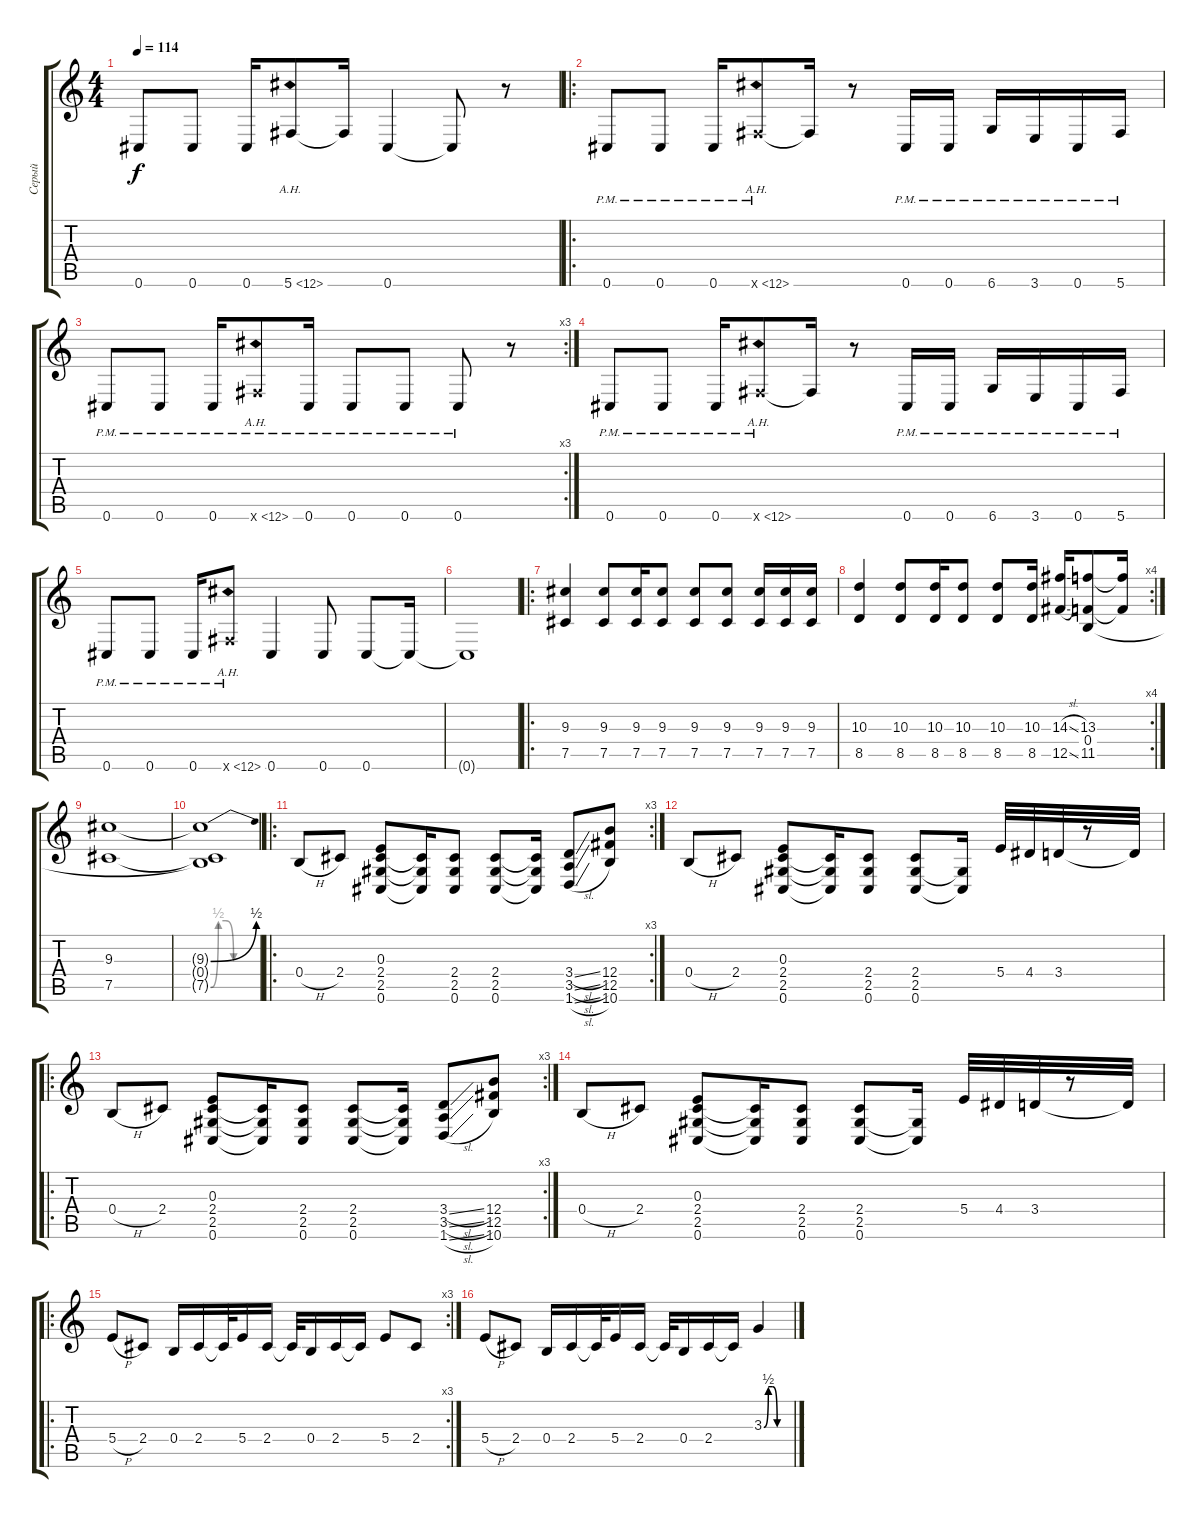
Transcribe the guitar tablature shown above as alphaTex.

\track ("Серый" "Серый") {instrument distortionguitar}
\staff {score tabs}
\tuning (Db4 Ab3 E3 B2 Gb2 Db2) {hide}
\ts (4 4)
\tempo 114
\clef g2
\ks c
0.6.8{dy f} 0.6.8 0.6.16 5.6{ah 7}.8 5.6{t}.16 0.6.4 0.6{t}.8 r.8 |
\ro
0.6{pm}.8 0.6{pm}.8 0.6{pm}.16 5.6{ah 7 pm x}.8 5.6{t}.16 r.8 0.6{pm}.16 0.6{pm}.16 6.6{pm}.16 3.6{pm}.16 0.6{pm}.16 5.6{pm}.16 |
\rc 3
0.6{pm}.8 0.6{pm}.8 0.6{pm}.16 5.6{ah 7 pm x}.8 0.6{pm}.16 0.6{pm}.8 0.6{pm}.8 0.6{pm}.8 r.8 |
0.6{pm}.8 0.6{pm}.8 0.6{pm}.16 5.6{ah 7 pm x}.8 5.6{t}.16 r.8 0.6{pm}.16 0.6{pm}.16 6.6{pm}.16 3.6{pm}.16 0.6{pm}.16 5.6{pm}.16 |
0.6{pm}.8 0.6{pm}.8 0.6{pm}.16 5.6{ah 7 pm x}.8 0.6.4 0.6.8 0.6.8 0.6{t}.16 |
0.6{t}.1 |
\ro
(9.3 7.5).4 (9.3 7.5).8 (9.3 7.5).16 (9.3 7.5).8 (9.3 7.5).8 (9.3 7.5).8 (9.3 7.5).16 (9.3 7.5).16 (9.3 7.5).16 |
\rc 4
(10.3 8.5).4 (10.3 8.5).8 (10.3 8.5).16 (10.3 8.5).8 (10.3 8.5).8 (10.3 8.5).16 (14.3{sl} 12.5{sl}).16 (13.3 0.4 11.5).8 (13.3{t} 11.5{t}).16 |
(9.3 7.5).1 |
(9.3{be (bend 0 0 60 2) t} 0.4{t} 7.5{be (custom 0 0 10 2 20 2 30 0 60 0) t}).1 |
\ro
\rc 3
0.4{h}.8 2.4.8 (0.3 2.4 2.5 0.6).8 (2.4{t} 2.5{t} 0.6{t}).16 (2.4 2.5 0.6).8 (2.4 2.5 0.6).8 (2.4{t} 2.5{t} 0.6{t}).16 (3.4{sl} 3.5{sl} 1.6{sl}).8 (12.4 12.5 10.6).8 |
0.4{h}.8 2.4.8 (0.3 2.4 2.5 0.6).8 (2.4{t} 2.5{t} 0.6{t}).16 (2.4 2.5 0.6).8 (2.4 2.5 0.6).8 (2.5{t} 0.6{t}).16 5.4.32 4.4.32 3.4.32 r.8 3.4{t}.32 |
\ro
\rc 3
0.4{h}.8 2.4.8 (0.3 2.4 2.5 0.6).8 (2.4{t} 2.5{t} 0.6{t}).16 (2.4 2.5 0.6).8 (2.4 2.5 0.6).8 (2.4{t} 2.5{t} 0.6{t}).16 (3.4{sl} 3.5{sl} 1.6{sl}).8 (12.4 12.5 10.6).8 |
0.4{h}.8 2.4.8 (0.3 2.4 2.5 0.6).8 (2.4{t} 2.5{t} 0.6{t}).16 (2.4 2.5 0.6).8 (2.4 2.5 0.6).8 (2.5{t} 0.6{t}).16 5.4.32 4.4.32 3.4.32 r.8 3.4{t}.32 |
\ro
\rc 3
5.4{h}.8 2.4.8 0.4.16 2.4.16 2.4{t}.32 5.4.16 2.4.16 2.4{t}.32 0.4.16 2.4.16 2.4{t}.16 5.4.8 2.4.8 |
5.4{h}.8 2.4.8 0.4.16 2.4.16 2.4{t}.32 5.4.16 2.4.16 2.4{t}.32 0.4.16 2.4.16 2.4{t}.16 3.3{be (custom 0 0 10 2 20 2 30 0 60 0)}.4
